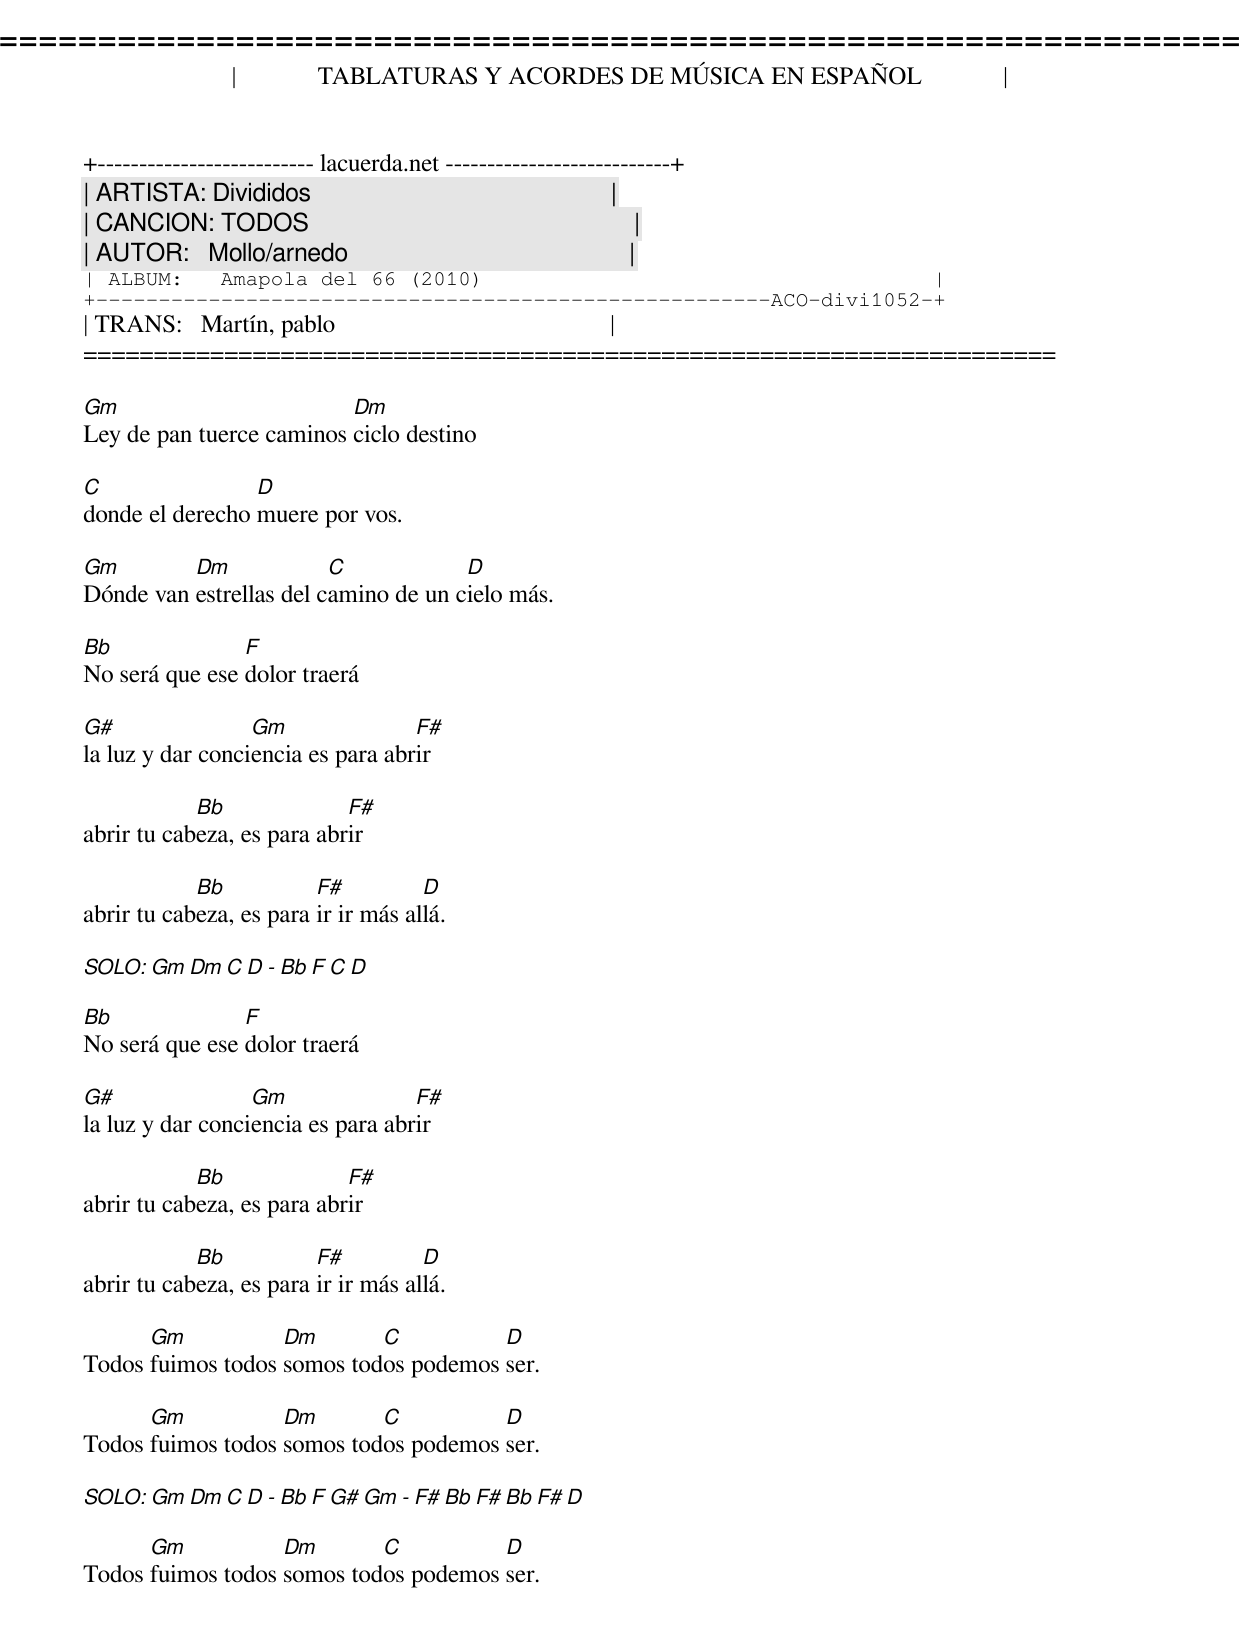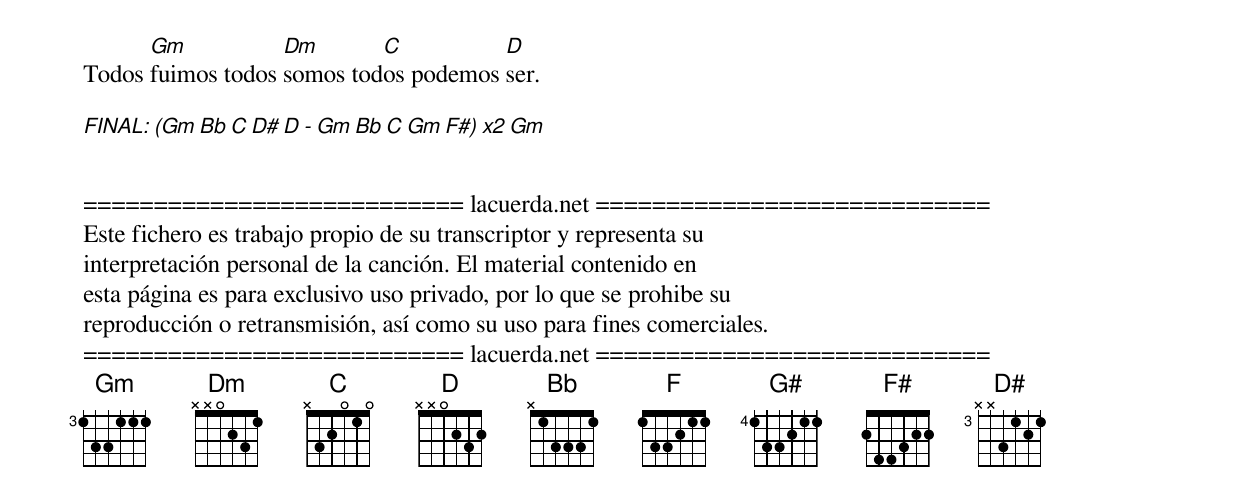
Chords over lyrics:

=====================================================================
|             TABLATURAS Y ACORDES DE MÚSICA EN ESPAÑOL             |
+-------------------------- lacuerda.net ---------------------------+
| ARTISTA: Divididos                                                |
| CANCION: TODOS                                                    |
| AUTOR:   Mollo/arnedo                                             |
| ALBUM:   Amapola del 66 (2010)                                    |
+------------------------------------------------------ACO-divi1052-+
| TRANS:   Martín, pablo                                            |
=====================================================================

Gm                        Dm
Ley de pan tuerce caminos ciclo destino

C                D
donde el derecho muere por vos.

Gm        Dm             C            D
Dónde van estrellas del camino de un cielo más.

Bb              F
No será que ese dolor traerá

G#                Gm               F#
la luz y dar conciencia es para abrir

            Bb              F#
abrir tu cabeza, es para abrir

            Bb           F#          D
abrir tu cabeza, es para ir ir más allá.

SOLO: Gm Dm C D - Bb F C D

Bb              F
No será que ese dolor traerá

G#                Gm               F#
la luz y dar conciencia es para abrir

            Bb              F#
abrir tu cabeza, es para abrir

            Bb           F#          D
abrir tu cabeza, es para ir ir más allá.

      Gm           Dm       C          D
Todos fuimos todos somos todos podemos ser.

      Gm           Dm       C          D
Todos fuimos todos somos todos podemos ser.

SOLO: Gm Dm C D - Bb F G# Gm - F# Bb F# Bb F# D

      Gm           Dm       C          D
Todos fuimos todos somos todos podemos ser.

      Gm           Dm       C          D
Todos fuimos todos somos todos podemos ser.

FINAL: (Gm Bb C D# D - Gm Bb C Gm F#) x2 Gm


=========================== lacuerda.net ============================
Este fichero es trabajo propio de su transcriptor y representa su
interpretación personal de la canción. El material contenido en
esta página es para exclusivo uso privado, por lo que se prohibe su
reproducción o retransmisión, así como su uso para fines comerciales.
=========================== lacuerda.net ============================
